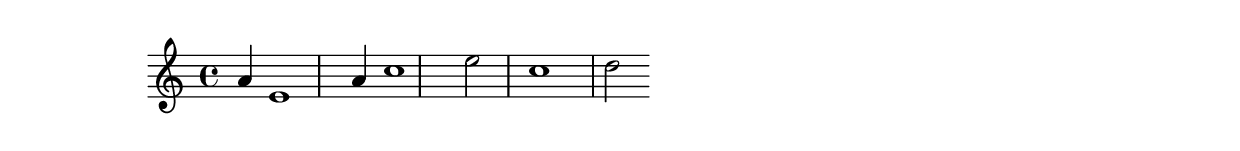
%{
Welcome to LilyPond
===================

Congratulations, LilyPond has been installed successfully.

Now to take it for the first test run.

  1. Save this file

  2. Select

       Compile > Typeset file

  from the menu.

  The file is processed, and

  3.  The PDF viewer will pop up. Click one of the noteheads.


That's it.  For more information, visit http://lilypond.org .

%}

\version "2.20.0"  % necessary for upgrading to future LilyPond versions.

\relative {
a'4 e1 a4 c1 e2 c1 d2 
}
